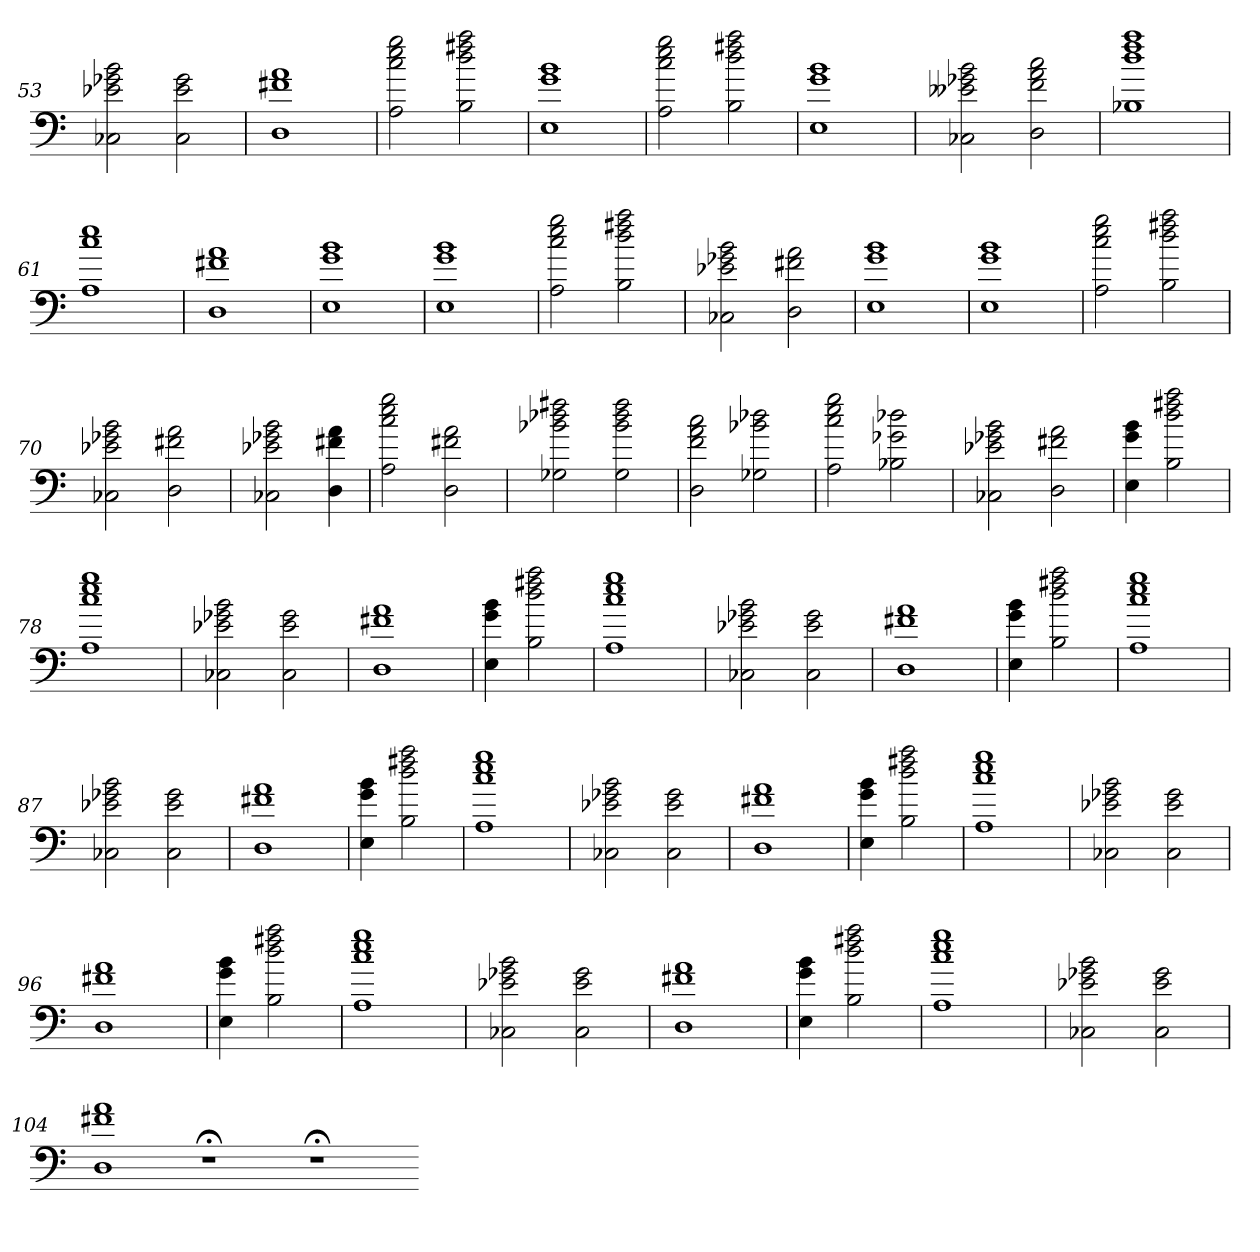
**kern
*part1
*staff1
=53
2C-X 2e-X 2g-X 2b
2C- 2e- 2g-
=54
1D 1f#X 1a
=55
2A 2cc 2ee 2gg
2B 2dd 2ff#X 2aa
=56
1E 1g 1b
=57
2A 2cc 2ee 2gg
2B 2dd 2ff#X 2aa
=58
1E 1g 1b
=59
2C-X 2e--X 2g-X 2b
2D 2f 2a 2cc
=60
1B-X 1dd 1ff 1aa
=61
1A 1cc 1ee
=62
1D 1f#X 1a
=63
1E 1g 1b
=64
1E 1g 1b
=65
2A 2cc 2ee 2gg
2B 2dd 2ff#X 2aa
=66
2C-X 2e-X 2g-X 2b
2D 2f#X 2a
=67
1E 1g 1b
=68
1E 1g 1b
=69
2A 2cc 2ee 2gg
2B 2dd 2ff#X 2aa
=70
2C-X 2e-X 2g-X 2b
2D 2f#X 2a
=71
2C-X 2e-X 2g-X 2b
4D 4f#X 4a
=72
2A 2cc 2ee 2gg
2D 2f#X 2a
=73
2G-X 2b-X 2dd-X 2ff#X
2G- 2b- 2dd- 2ff#
=74
2D 2f 2a 2cc
2G-X 2b-X 2dd-X
=75
2A 2cc 2ee 2gg
2B-X 2g-X 2dd-X
=76
2C-X 2e-X 2g-X 2b
2D 2f#X 2a
=77
4E 4g 4b
2B 2dd 2ff#X 2aa
=78
1A 1cc 1ee 1gg
=79
2C-X 2e-X 2g-X 2b
2C- 2e- 2g-
=80
1D 1f#X 1a
=81
4E 4g 4b
2B 2dd 2ff#X 2aa
=82
1A 1cc 1ee 1gg
=83
2C-X 2e-X 2g-X 2b
2C- 2e- 2g-
=84
1D 1f#X 1a
=85
4E 4g 4b
2B 2dd 2ff#X 2aa
=86
1A 1cc 1ee 1gg
=87
2C-X 2e-X 2g-X 2b
2C- 2e- 2g-
=88
1D 1f#X 1a
=89
4E 4g 4b
2B 2dd 2ff#X 2aa
=90
1A 1cc 1ee 1gg
=91
2C-X 2e-X 2g-X 2b
2C- 2e- 2g-
=92
1D 1f#X 1a
=93
4E 4g 4b
2B 2dd 2ff#X 2aa
=94
1A 1cc 1ee 1gg
=95
2C-X 2e-X 2g-X 2b
2C- 2e- 2g-
=96
1D 1f#X 1a
=97
4E 4g 4b
2B 2dd 2ff#X 2aa
=98
1A 1cc 1ee 1gg
=99
2C-X 2e-X 2g-X 2b
2C- 2e- 2g-
=100
1D 1f#X 1a
=101
4E 4g 4b
2B 2dd 2ff#X 2aa
=102
1A 1cc 1ee 1gg
=103
2C-X 2e-X 2g-X 2b
2C- 2e- 2g-
=104
1D 1f#X 1a
1r;<
1r;<
=-
*-
